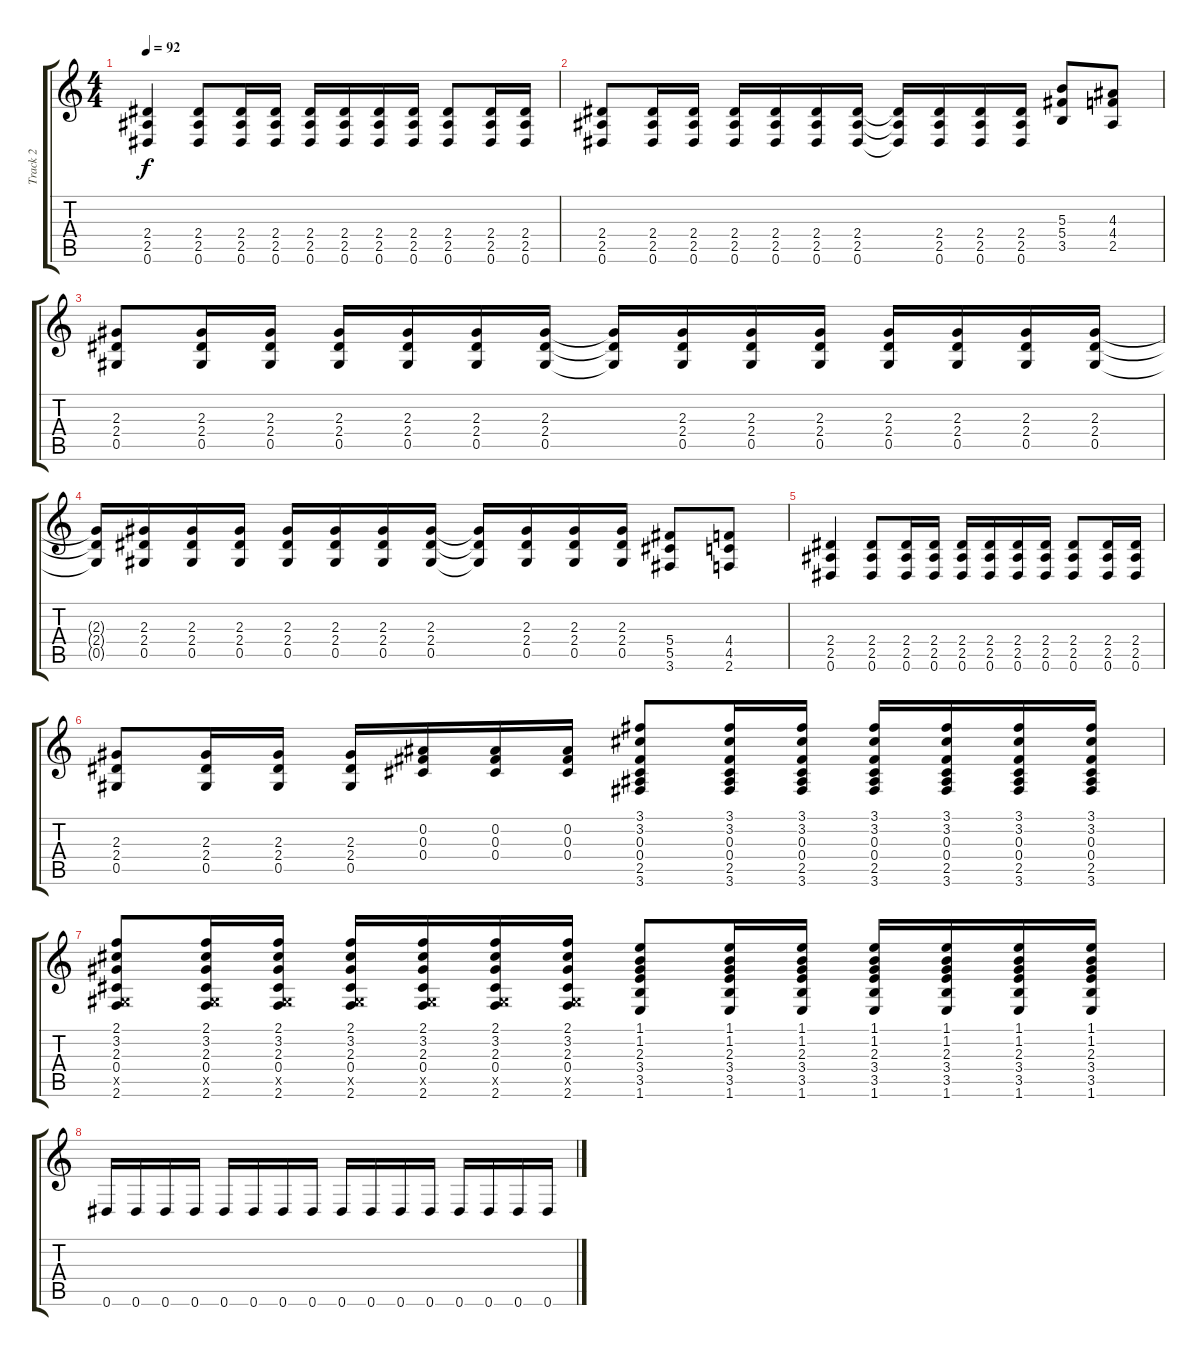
\track ("Track 2" "Track 2") {instrument acousticguitarsteel}
\staff {score tabs}
\tuning (Eb4 Bb3 Gb3 Db3 Ab2 Eb2) {hide}
\ts (4 4)
\tempo 92
\clef g2
\ks c
(2.4 2.5 0.6).4{dy f} (2.4 2.5 0.6).8 (2.4 2.5 0.6).16 (2.4 2.5 0.6).16 (2.4 2.5 0.6).16 (2.4 2.5 0.6).16 (2.4 2.5 0.6).16 (2.4 2.5 0.6).16 (2.4 2.5 0.6).8 (2.4 2.5 0.6).16 (2.4 2.5 0.6).16 |
(2.4 2.5 0.6).8 (2.4 2.5 0.6).16 (2.4 2.5 0.6).16 (2.4 2.5 0.6).16 (2.4 2.5 0.6).16 (2.4 2.5 0.6).16 (2.4 2.5 0.6).16 (2.4{t} 2.5{t} 0.6{t}).16 (2.4 2.5 0.6).16 (2.4 2.5 0.6).16 (2.4 2.5 0.6).16 (5.3 5.4 3.5).8 (4.3 4.4 2.5).8 |
(2.3 2.4 0.5).8 (2.3 2.4 0.5).16 (2.3 2.4 0.5).16 (2.3 2.4 0.5).16 (2.3 2.4 0.5).16 (2.3 2.4 0.5).16 (2.3 2.4 0.5).16 (2.3{t} 2.4{t} 0.5{t}).16 (2.3 2.4 0.5).16 (2.3 2.4 0.5).16 (2.3 2.4 0.5).16 (2.3 2.4 0.5).16 (2.3 2.4 0.5).16 (2.3 2.4 0.5).16 (2.3 2.4 0.5).16 |
(2.3{t} 2.4{t} 0.5{t}).16 (2.3 2.4 0.5).16 (2.3 2.4 0.5).16 (2.3 2.4 0.5).16 (2.3 2.4 0.5).16 (2.3 2.4 0.5).16 (2.3 2.4 0.5).16 (2.3 2.4 0.5).16 (2.3{t} 2.4{t} 0.5{t}).16 (2.3 2.4 0.5).16 (2.3 2.4 0.5).16 (2.3 2.4 0.5).16 (5.4 5.5 3.6).8 (4.4 4.5 2.6).8 |
(2.4 2.5 0.6).4 (2.4 2.5 0.6).8 (2.4 2.5 0.6).16 (2.4 2.5 0.6).16 (2.4 2.5 0.6).16 (2.4 2.5 0.6).16 (2.4 2.5 0.6).16 (2.4 2.5 0.6).16 (2.4 2.5 0.6).8 (2.4 2.5 0.6).16 (2.4 2.5 0.6).16 |
(2.3 2.4 0.5).8 (2.3 2.4 0.5).16 (2.3 2.4 0.5).16 (2.3 2.4 0.5).16 (0.2 0.3 0.4).16 (0.2 0.3 0.4).16 (0.2 0.3 0.4).16 (3.1 3.2 0.3 0.4 2.5 3.6).8 (3.1 3.2 0.3 0.4 2.5 3.6).16 (3.1 3.2 0.3 0.4 2.5 3.6).16 (3.1 3.2 0.3 0.4 2.5 3.6).16 (3.1 3.2 0.3 0.4 2.5 3.6).16 (3.1 3.2 0.3 0.4 2.5 3.6).16 (3.1 3.2 0.3 0.4 2.5 3.6).16 |
(2.1 3.2 2.3 0.4 0.5{x} 2.6).8 (2.1 3.2 2.3 0.4 0.5{x} 2.6).16 (2.1 3.2 2.3 0.4 0.5{x} 2.6).16 (2.1 3.2 2.3 0.4 0.5{x} 2.6).16 (2.1 3.2 2.3 0.4 0.5{x} 2.6).16 (2.1 3.2 2.3 0.4 0.5{x} 2.6).16 (2.1 3.2 2.3 0.4 0.5{x} 2.6).16 (1.1 1.2 2.3 3.4 3.5 1.6).8 (1.1 1.2 2.3 3.4 3.5 1.6).16 (1.1 1.2 2.3 3.4 3.5 1.6).16 (1.1 1.2 2.3 3.4 3.5 1.6).16 (1.1 1.2 2.3 3.4 3.5 1.6).16 (1.1 1.2 2.3 3.4 3.5 1.6).16 (1.1 1.2 2.3 3.4 3.5 1.6).16 |
0.6.16 0.6.16 0.6.16 0.6.16 0.6.16 0.6.16 0.6.16 0.6.16 0.6.16 0.6.16 0.6.16 0.6.16 0.6.16 0.6.16 0.6.16 0.6.16
